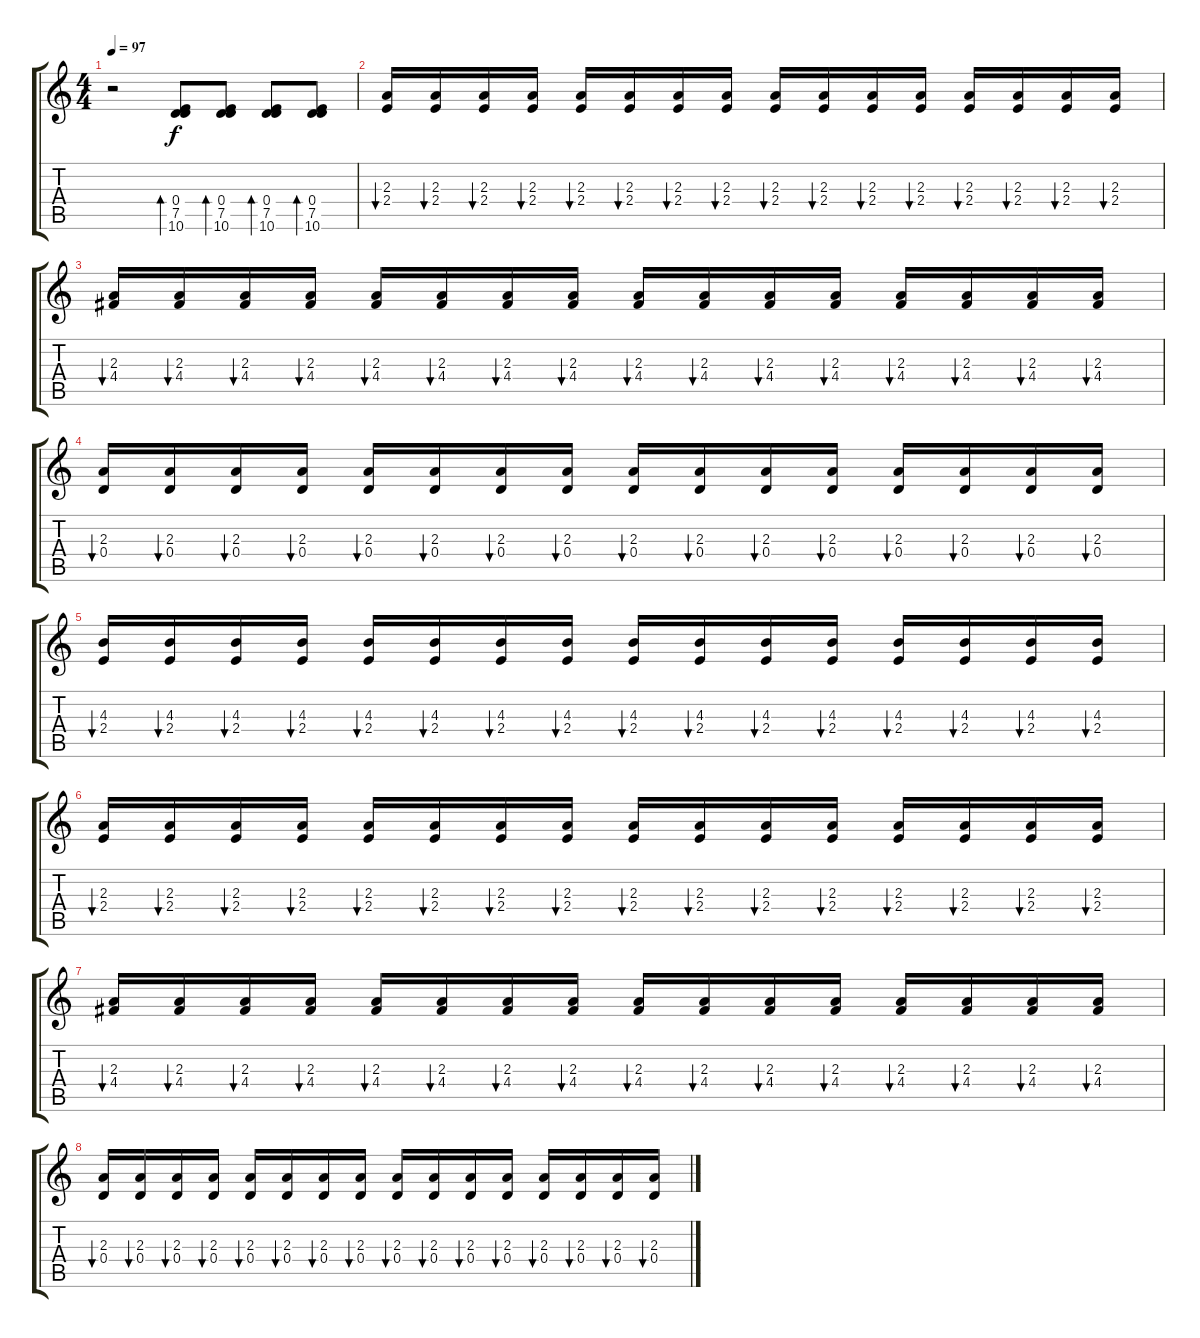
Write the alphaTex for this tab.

\track "" {instrument distortionguitar}
\staff {score tabs}
\tuning (E4 B3 G3 D3 A2 E2) {hide}
\ts (4 4)
\tempo 97
\clef g2
\ks c
r.2{dy f volume 7} (0.4 7.5 10.6).8{bd 30} (0.4 7.5 10.6).8{bd 30} (0.4 7.5 10.6).8{bd 30} (0.4 7.5 10.6).8{bd 30} |
\section ("" "")
(2.3 2.4).16{bu 30} (2.3 2.4).16{bu 30} (2.3 2.4).16{bu 30} (2.3 2.4).16{bu 30} (2.3 2.4).16{bu 30} (2.3 2.4).16{bu 30} (2.3 2.4).16{bu 30} (2.3 2.4).16{bu 30} (2.3 2.4).16{bu 30} (2.3 2.4).16{bu 30} (2.3 2.4).16{bu 30} (2.3 2.4).16{bu 30} (2.3 2.4).16{bu 30} (2.3 2.4).16{bu 30} (2.3 2.4).16{bu 30} (2.3 2.4).16{bu 30} |
(2.3 4.4).16{bu 30} (2.3 4.4).16{bu 30} (2.3 4.4).16{bu 30} (2.3 4.4).16{bu 30} (2.3 4.4).16{bu 30} (2.3 4.4).16{bu 30} (2.3 4.4).16{bu 30} (2.3 4.4).16{bu 30} (2.3 4.4).16{bu 30} (2.3 4.4).16{bu 30} (2.3 4.4).16{bu 30} (2.3 4.4).16{bu 30} (2.3 4.4).16{bu 30} (2.3 4.4).16{bu 30} (2.3 4.4).16{bu 30} (2.3 4.4).16{bu 30} |
(2.3 0.4).16{bu 30} (2.3 0.4).16{bu 30} (2.3 0.4).16{bu 30} (2.3 0.4).16{bu 30} (2.3 0.4).16{bu 30} (2.3 0.4).16{bu 30} (2.3 0.4).16{bu 30} (2.3 0.4).16{bu 30} (2.3 0.4).16{bu 30} (2.3 0.4).16{bu 30} (2.3 0.4).16{bu 30} (2.3 0.4).16{bu 30} (2.3 0.4).16{bu 30} (2.3 0.4).16{bu 30} (2.3 0.4).16{bu 30} (2.3 0.4).16{bu 30} |
(4.3 2.4).16{bu 30} (4.3 2.4).16{bu 30} (4.3 2.4).16{bu 30} (4.3 2.4).16{bu 30} (4.3 2.4).16{bu 30} (4.3 2.4).16{bu 30} (4.3 2.4).16{bu 30} (4.3 2.4).16{bu 30} (4.3 2.4).16{bu 30} (4.3 2.4).16{bu 30} (4.3 2.4).16{bu 30} (4.3 2.4).16{bu 30} (4.3 2.4).16{bu 30} (4.3 2.4).16{bu 30} (4.3 2.4).16{bu 30} (4.3 2.4).16{bu 30} |
\section ("" "")
(2.3 2.4).16{bu 30} (2.3 2.4).16{bu 30} (2.3 2.4).16{bu 30} (2.3 2.4).16{bu 30} (2.3 2.4).16{bu 30} (2.3 2.4).16{bu 30} (2.3 2.4).16{bu 30} (2.3 2.4).16{bu 30} (2.3 2.4).16{bu 30} (2.3 2.4).16{bu 30} (2.3 2.4).16{bu 30} (2.3 2.4).16{bu 30} (2.3 2.4).16{bu 30} (2.3 2.4).16{bu 30} (2.3 2.4).16{bu 30} (2.3 2.4).16{bu 30} |
(2.3 4.4).16{bu 30} (2.3 4.4).16{bu 30} (2.3 4.4).16{bu 30} (2.3 4.4).16{bu 30} (2.3 4.4).16{bu 30} (2.3 4.4).16{bu 30} (2.3 4.4).16{bu 30} (2.3 4.4).16{bu 30} (2.3 4.4).16{bu 30} (2.3 4.4).16{bu 30} (2.3 4.4).16{bu 30} (2.3 4.4).16{bu 30} (2.3 4.4).16{bu 30} (2.3 4.4).16{bu 30} (2.3 4.4).16{bu 30} (2.3 4.4).16{bu 30} |
(2.3 0.4).16{bu 30} (2.3 0.4).16{bu 30} (2.3 0.4).16{bu 30} (2.3 0.4).16{bu 30} (2.3 0.4).16{bu 30} (2.3 0.4).16{bu 30} (2.3 0.4).16{bu 30} (2.3 0.4).16{bu 30} (2.3 0.4).16{bu 30} (2.3 0.4).16{bu 30} (2.3 0.4).16{bu 30} (2.3 0.4).16{bu 30} (2.3 0.4).16{bu 30} (2.3 0.4).16{bu 30} (2.3 0.4).16{bu 30} (2.3 0.4).16{bu 30}
